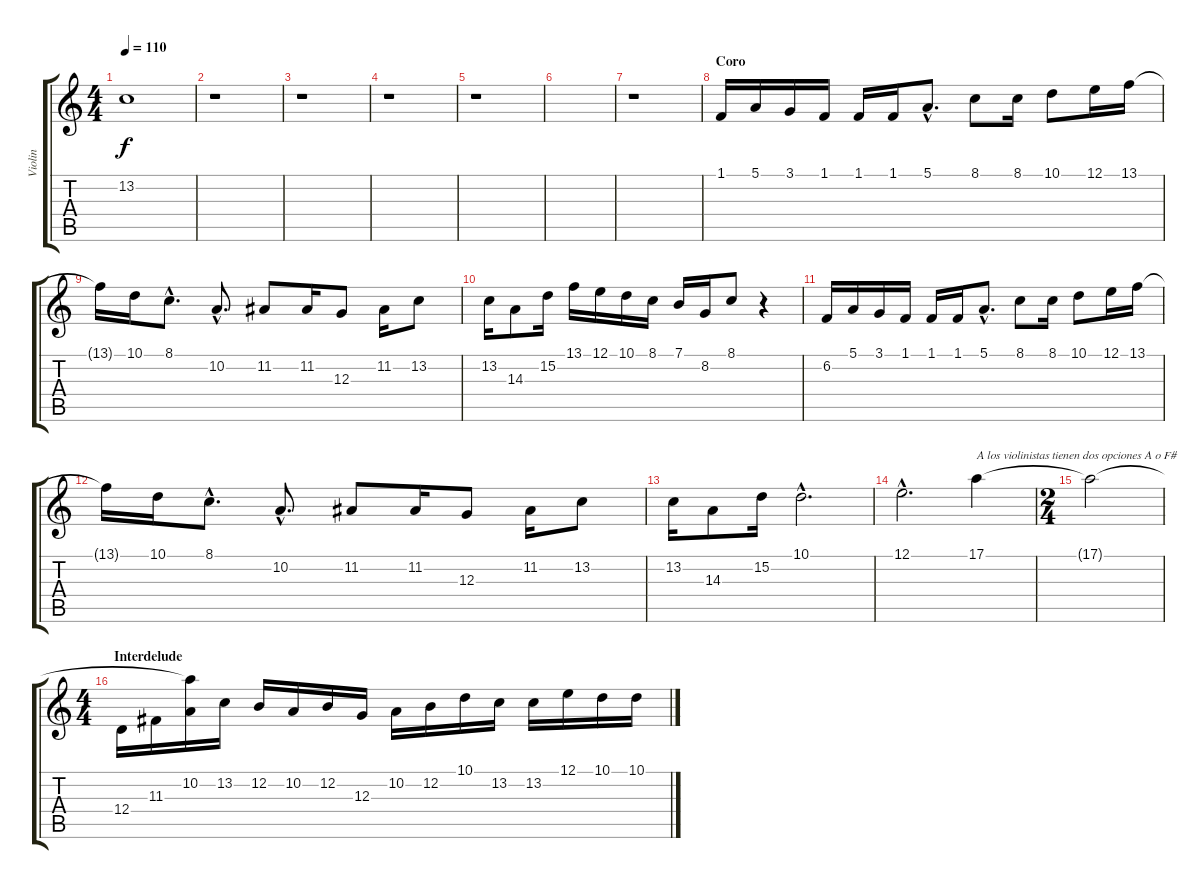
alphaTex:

\track ("Violin" "Violin") {instrument violin}
\staff {score tabs}
\tuning (E4 B3 G3 D3 A2 E2) {hide}
\ts (4 4)
\tempo 110
\clef g2
\ks c
13.2{t}.1{dy f} |
r.1 |
r.1 |
r.1 |
r.1 |
|
r.1 |
\section ("" "Coro")
1.1.16 5.1.16 3.1.16 1.1.16 1.1.16 1.1.16 5.1{hac}.8{d} 8.1.8 8.1.16 10.1.8 12.1.16 13.1.16 |
13.1{t}.16 10.1.16 8.1{hac}.8{d} 10.2{hac}.8{d} 11.2.8 11.2.16 12.3.8 11.2.16 13.2.8 |
13.2.16 14.3.8 15.2.16 13.1.16 12.1.16 10.1.16 8.1.16 7.1.16 8.2.16 8.1.8 r.4 |
6.2.16 5.1.16 3.1.16 1.1.16 1.1.16 1.1.16 5.1{hac}.8{d} 8.1.8 8.1.16 10.1.8 12.1.16 13.1.16 |
13.1{t}.16 10.1.16 8.1{hac}.8{d} 10.2{hac}.8{d} 11.2.8 11.2.16 12.3.8 11.2.16 13.2.8 |
13.2.16 14.3.8 15.2.16 10.1{hac}.2{d} |
12.1{hac}.2{d} 17.1.4{txt "A los violinistas tienen dos opciones A o F#"} |
\ts (2 4)
17.1{t}.2 |
\ts (4 4)
\section ("" "Interdelude")
12.4.16 11.3.16 (17.1{t} 10.2).16 13.2.16 12.2.16 10.2.16 12.2.16 12.3.16 10.2.16 12.2.16 10.1.16 13.2.16 13.2.16 12.1.16 10.1.16 10.1.16
